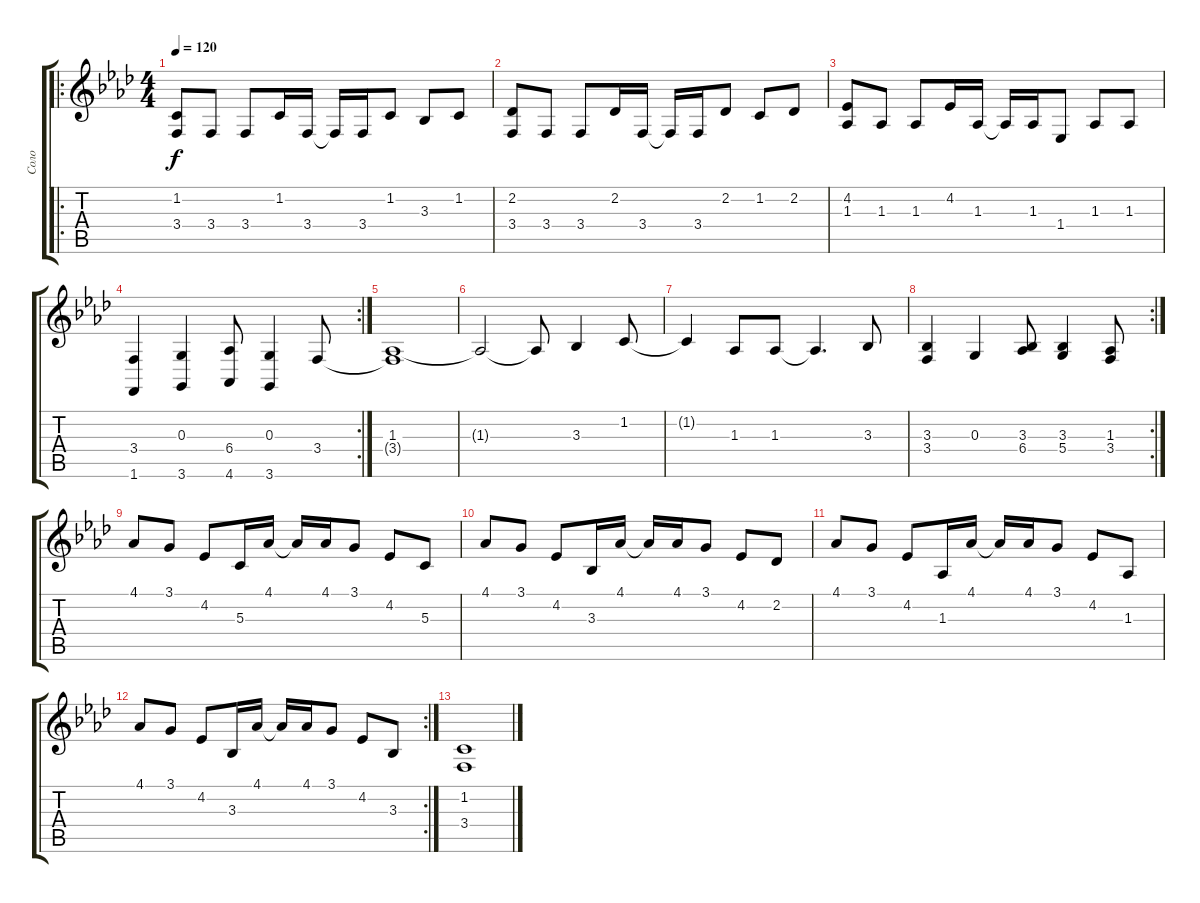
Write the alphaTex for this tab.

\track ("Соло" "Соло") {instrument acousticgrandpiano}
\staff {score tabs}
\tuning (E4 B3 G3 D3 A2 E2) {hide}
\ro
\ts (4 4)
\tempo 120
\clef g2
\ks ab
(1.2 3.4).8{dy f} 3.4.8 3.4.8 1.2.16 3.4.16 3.4{t}.16 3.4.16 1.2.8 3.3.8 1.2.8 |
(2.2 3.4).8 3.4.8 3.4.8 2.2.16 3.4.16 3.4{t}.16 3.4.16 2.2.8 1.2.8 2.2.8 |
(4.2 1.3).8 1.3.8 1.3.8 4.2.16 1.3.16 1.3{t}.16 1.3.16 1.4.8 1.3.8 1.3.8 |
\rc 2
(3.4 1.6).4 (0.3 3.6).4 (6.4 4.6).8 (0.3 3.6).4 3.4.8 |
(1.3 3.4{t}).1 |
1.3{t}.2 1.3{t}.8 3.3.4 1.2.8 |
1.2{t}.4 1.3.8 1.3.8 1.3{t}.4{d} 3.3.8 |
\rc 2
(3.3 3.4).4 0.3.4 (3.3 6.4).8 (3.3 5.4).4 (1.3 3.4).8 |
4.1.8 3.1.8 4.2.8 5.3.16 4.1.16 4.1{t}.16 4.1.16 3.1.8 4.2.8 5.3.8 |
4.1.8 3.1.8 4.2.8 3.3.16 4.1.16 4.1{t}.16 4.1.16 3.1.8 4.2.8 2.2.8 |
4.1.8 3.1.8 4.2.8 1.3.16 4.1.16 4.1{t}.16 4.1.16 3.1.8 4.2.8 1.3.8 |
\rc 2
4.1.8 3.1.8 4.2.8 3.3.16 4.1.16 4.1{t}.16 4.1.16 3.1.8 4.2.8 3.3.8 |
(1.2 3.4).1
